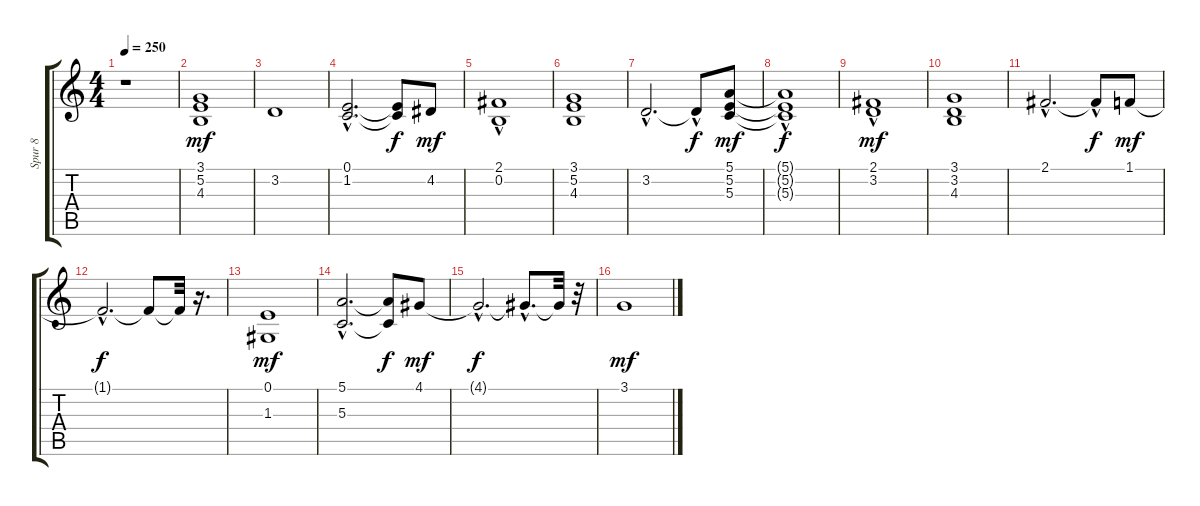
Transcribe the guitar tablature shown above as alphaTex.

\track ("Spur 8" "Spur 8") {instrument synthstrings1}
\staff {score tabs}
\tuning (E4 B3 G3 D3 A2 E2) {hide}
\ts (4 4)
\tempo 250
\clef g2
\ks c
r.1{dy f} |
(3.1 5.2 4.3).1{dy mf} |
3.2.1 |
(0.1{hac} 1.2{hac}).2{d} (0.1{t} 1.2{t}).8{dy f} 4.2.8{dy mf} |
(2.1 0.2{hac}).1 |
(3.1 5.2 4.3).1 |
3.2{hac}.2{d} 3.2{hac t}.8{dy f} (5.1 5.2 5.3).8{dy mf} |
(5.1{t} 5.2{hac t} 5.3{hac t}).1{dy f} |
(2.1 3.2{hac}).1{dy mf} |
(3.1 3.2 4.3).1 |
2.1{hac}.2{d} 2.1{hac t}.8{dy f} 1.1.8{dy mf} |
1.1{hac t}.2{d dy f} 1.1{t}.8 1.1{t}.32 r.16{d} |
(0.1 1.3).1{dy mf} |
(5.1{hac} 5.3{hac}).2{d} (5.1{t} 5.3{t}).8{dy f} 4.1.8{dy mf} |
4.1{hac t}.2{d dy f} 4.1{hac t}.8{d} 4.1{t}.32 r.32 |
3.1.1{dy mf}
